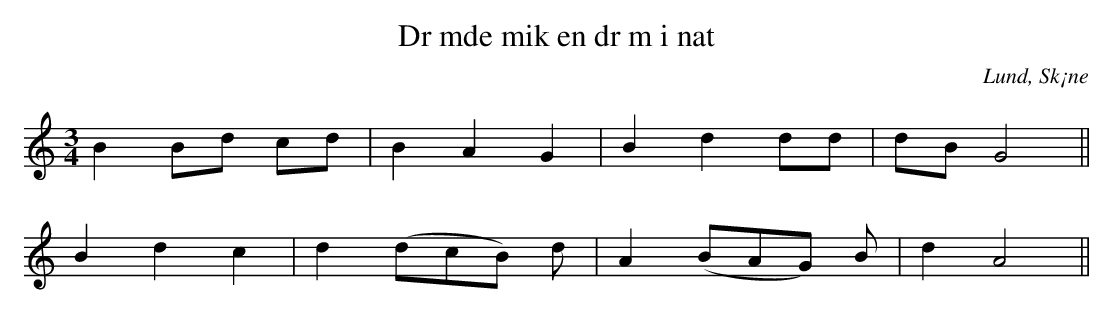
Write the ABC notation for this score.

X:1
T:Dr mde mik en dr m i nat
O:Lund, Sk¡ne
M:3/4
L:1/8
K:C
B2 Bd cd | B2 A2 G2 | B2 d2 dd | dB G4 ||
B2 d2 c2 | d2 (dcB) d | A2 (BAG) B | d2 A4 ||
